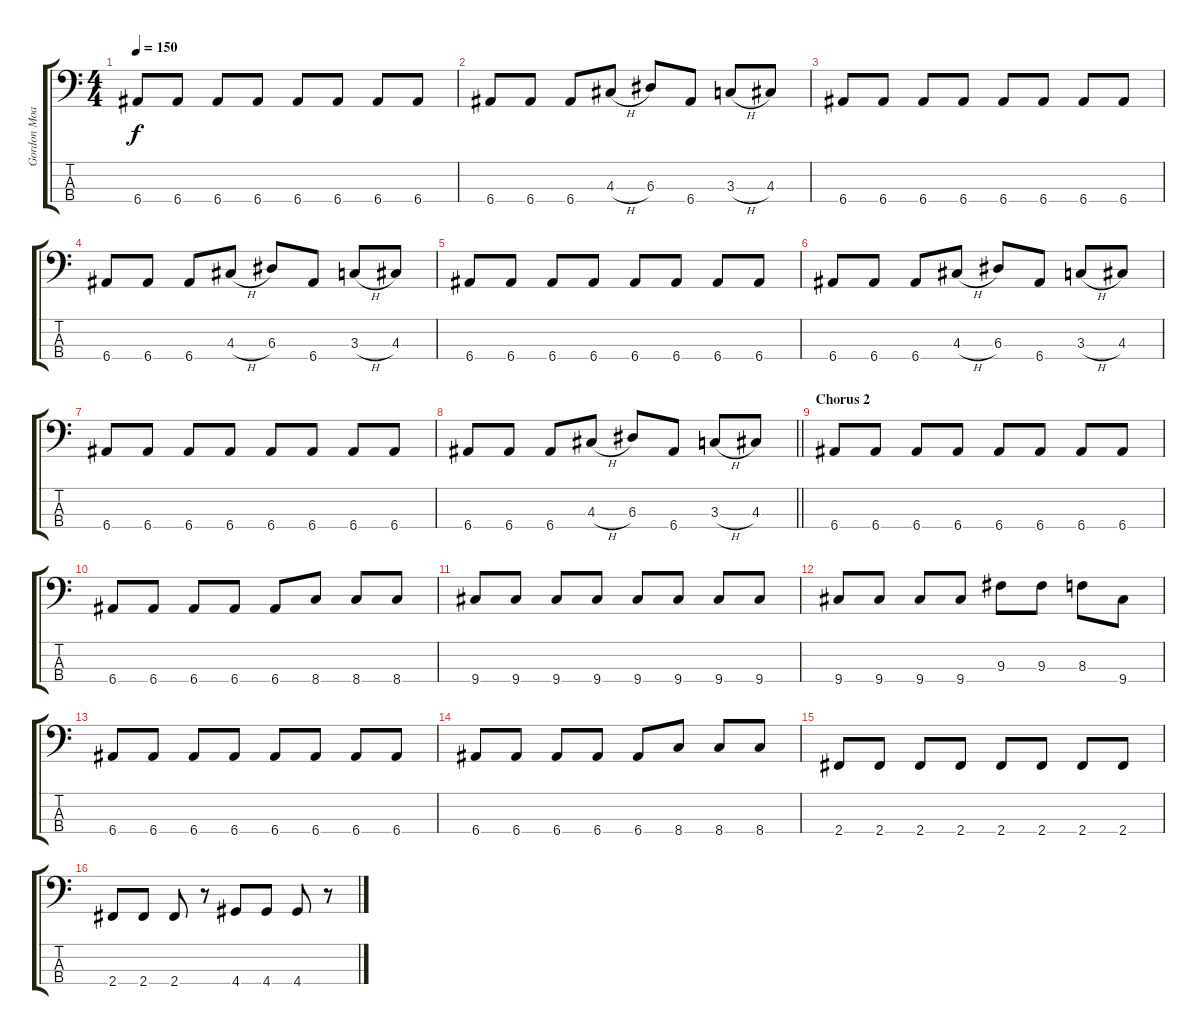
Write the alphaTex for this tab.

\track ("Gordon Moakes (Bass)" "Gordon Moa") {instrument electricbasspick}
\staff {score tabs}
\tuning (G2 D2 A1 E1) {hide}
\ts (4 4)
\tempo 150
\clef f4
\ks c
6.4.8{dy f} 6.4.8 6.4.8 6.4.8 6.4.8 6.4.8 6.4.8 6.4.8 |
6.4.8 6.4.8 6.4.8 4.3{h}.8 6.3.8 6.4.8 3.3{h}.8 4.3.8 |
6.4.8 6.4.8 6.4.8 6.4.8 6.4.8 6.4.8 6.4.8 6.4.8 |
6.4.8 6.4.8 6.4.8 4.3{h}.8 6.3.8 6.4.8 3.3{h}.8 4.3.8 |
6.4.8 6.4.8 6.4.8 6.4.8 6.4.8 6.4.8 6.4.8 6.4.8 |
6.4.8 6.4.8 6.4.8 4.3{h}.8 6.3.8 6.4.8 3.3{h}.8 4.3.8 |
6.4.8 6.4.8 6.4.8 6.4.8 6.4.8 6.4.8 6.4.8 6.4.8 |
\barLineRight lightlight
6.4.8 6.4.8 6.4.8 4.3{h}.8 6.3.8 6.4.8 3.3{h}.8 4.3.8 |
\section ("" "Chorus 2")
6.4.8 6.4.8 6.4.8 6.4.8 6.4.8 6.4.8 6.4.8 6.4.8 |
6.4.8 6.4.8 6.4.8 6.4.8 6.4.8 8.4.8 8.4.8 8.4.8 |
9.4.8 9.4.8 9.4.8 9.4.8 9.4.8 9.4.8 9.4.8 9.4.8 |
9.4.8 9.4.8 9.4.8 9.4.8 9.3.8 9.3.8 8.3.8 9.4.8 |
6.4.8 6.4.8 6.4.8 6.4.8 6.4.8 6.4.8 6.4.8 6.4.8 |
6.4.8 6.4.8 6.4.8 6.4.8 6.4.8 8.4.8 8.4.8 8.4.8 |
2.4.8 2.4.8 2.4.8 2.4.8 2.4.8 2.4.8 2.4.8 2.4.8 |
2.4.8 2.4.8 2.4.8 r.8 4.4.8 4.4.8 4.4.8 r.8
